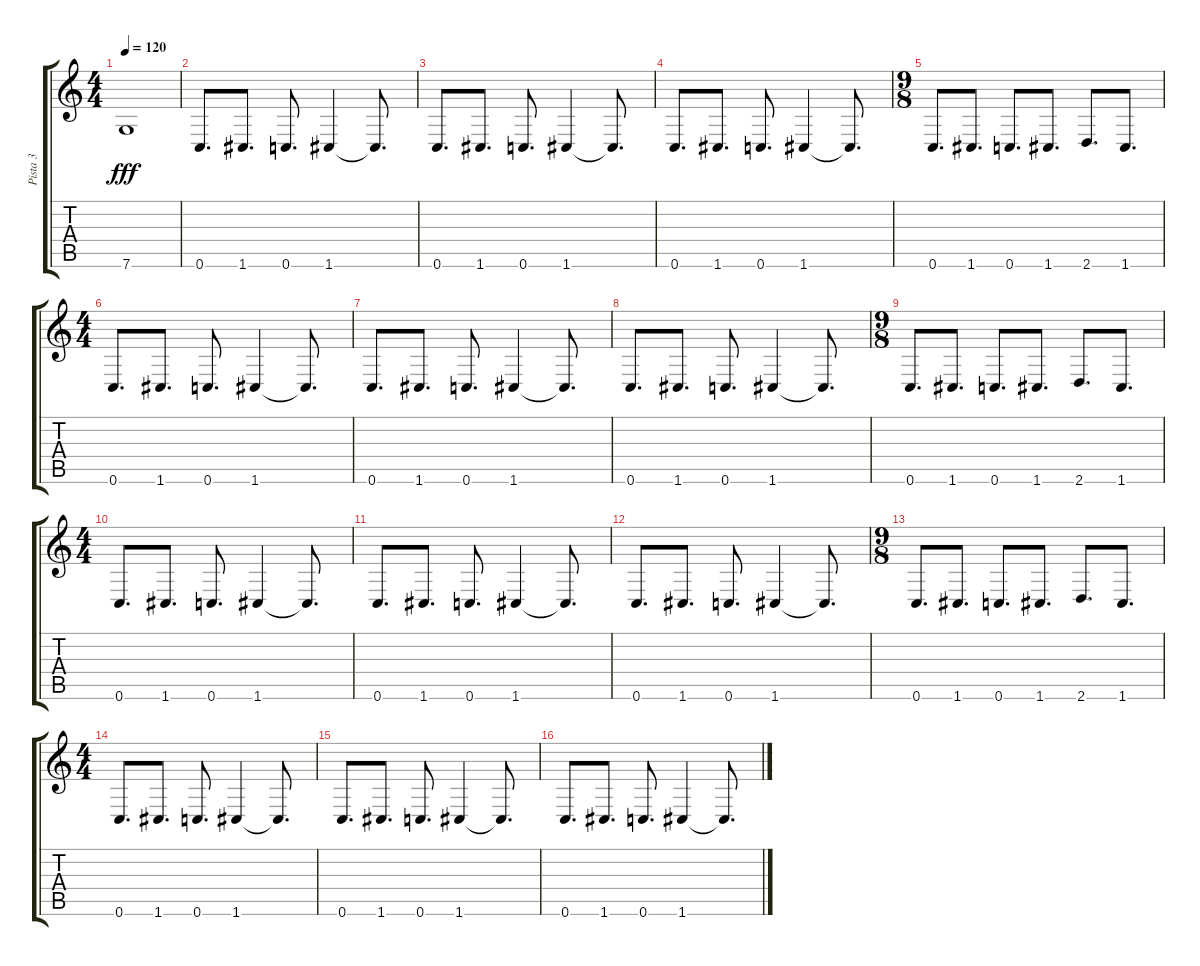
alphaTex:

\track ("Pista 3" "Pista 3") {instrument electricbassfinger}
\staff {score tabs}
\tuning (C4 G3 Eb3 Bb2 F2 C2) {hide}
\ts (4 4)
\tempo 120
\clef g2
\ks c
7.6.1{dy fff} |
0.6.8{d} 1.6.8{d} 0.6.8{d} 1.6.4 1.6{t}.8{d} |
0.6.8{d} 1.6.8{d} 0.6.8{d} 1.6.4 1.6{t}.8{d} |
0.6.8{d} 1.6.8{d} 0.6.8{d} 1.6.4 1.6{t}.8{d} |
\ts (9 8)
0.6.8{d} 1.6.8{d} 0.6.8{d} 1.6.8{d} 2.6.8{d} 1.6.8{d} |
\ts (4 4)
0.6.8{d} 1.6.8{d} 0.6.8{d} 1.6.4 1.6{t}.8{d} |
0.6.8{d} 1.6.8{d} 0.6.8{d} 1.6.4 1.6{t}.8{d} |
0.6.8{d} 1.6.8{d} 0.6.8{d} 1.6.4 1.6{t}.8{d} |
\ts (9 8)
0.6.8{d} 1.6.8{d} 0.6.8{d} 1.6.8{d} 2.6.8{d} 1.6.8{d} |
\ts (4 4)
0.6.8{d} 1.6.8{d} 0.6.8{d} 1.6.4 1.6{t}.8{d} |
0.6.8{d} 1.6.8{d} 0.6.8{d} 1.6.4 1.6{t}.8{d} |
0.6.8{d} 1.6.8{d} 0.6.8{d} 1.6.4 1.6{t}.8{d} |
\ts (9 8)
0.6.8{d} 1.6.8{d} 0.6.8{d} 1.6.8{d} 2.6.8{d} 1.6.8{d} |
\ts (4 4)
0.6.8{d} 1.6.8{d} 0.6.8{d} 1.6.4 1.6{t}.8{d} |
0.6.8{d} 1.6.8{d} 0.6.8{d} 1.6.4 1.6{t}.8{d} |
0.6.8{d} 1.6.8{d} 0.6.8{d} 1.6.4 1.6{t}.8{d}
